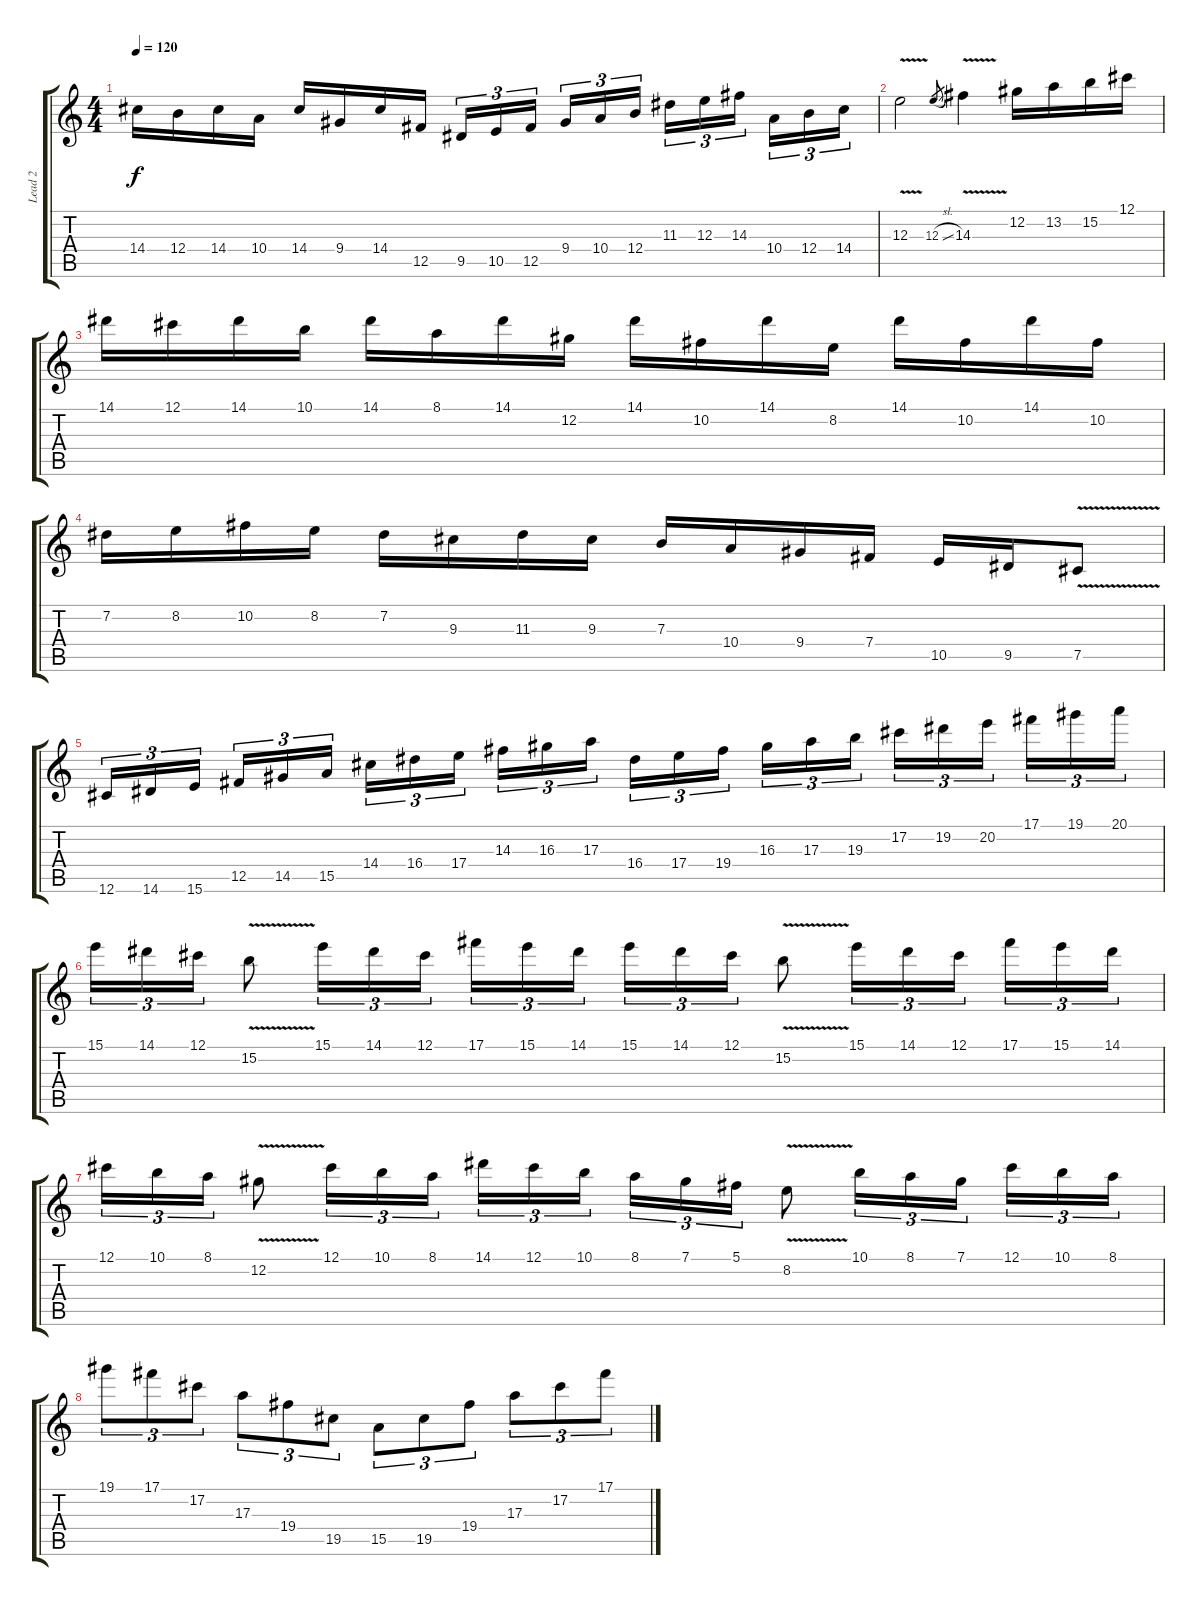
\track ("Lead 2" "Lead 2") {instrument distortionguitar}
\staff {score tabs}
\tuning (Db4 Ab3 E3 B2 Gb2 Db2) {hide}
\ts (4 4)
\tempo 120
\clef g2
\ks c
14.4.16{dy f} 12.4.16 14.4.16 10.4.16 14.4.16 9.4.16 14.4.16 12.5.16 9.5.16{tu (3 2)} 10.5.16{tu (3 2)} 12.5.16{tu (3 2)} 9.4.16{tu (3 2)} 10.4.16{tu (3 2)} 12.4.16{tu (3 2)} 11.3.16{tu (3 2)} 12.3.16{tu (3 2)} 14.3.16{tu (3 2)} 10.4.16{tu (3 2)} 12.4.16{tu (3 2)} 14.4.16{tu (3 2)} |
12.3{v}.2 12.3{sl}.8{gr} 14.3{v}.4 12.2.16 13.2.16 15.2.16 12.1.16 |
14.1.16 12.1.16 14.1.16 10.1.16 14.1.16 8.1.16 14.1.16 12.2.16 14.1.16 10.2.16 14.1.16 8.2.16 14.1.16 10.2.16 14.1.16 10.2.16 |
7.2.16 8.2.16 10.2.16 8.2.16 7.2.16 9.3.16 11.3.16 9.3.16 7.3.16 10.4.16 9.4.16 7.4.16 10.5.16 9.5.16 7.5{v}.8 |
12.6.16{tu (3 2)} 14.6.16{tu (3 2)} 15.6.16{tu (3 2)} 12.5.16{tu (3 2)} 14.5.16{tu (3 2)} 15.5.16{tu (3 2)} 14.4.16{tu (3 2)} 16.4.16{tu (3 2)} 17.4.16{tu (3 2)} 14.3.16{tu (3 2)} 16.3.16{tu (3 2)} 17.3.16{tu (3 2)} 16.4.16{tu (3 2)} 17.4.16{tu (3 2)} 19.4.16{tu (3 2)} 16.3.16{tu (3 2)} 17.3.16{tu (3 2)} 19.3.16{tu (3 2)} 17.2.16{tu (3 2)} 19.2.16{tu (3 2)} 20.2.16{tu (3 2)} 17.1.16{tu (3 2)} 19.1.16{tu (3 2)} 20.1.16{tu (3 2)} |
15.1.16{tu (3 2)} 14.1.16{tu (3 2)} 12.1.16{tu (3 2)} 15.2{v}.8 15.1.16{tu (3 2)} 14.1.16{tu (3 2)} 12.1.16{tu (3 2)} 17.1.16{tu (3 2)} 15.1.16{tu (3 2)} 14.1.16{tu (3 2)} 15.1.16{tu (3 2)} 14.1.16{tu (3 2)} 12.1.16{tu (3 2)} 15.2{v}.8 15.1.16{tu (3 2)} 14.1.16{tu (3 2)} 12.1.16{tu (3 2)} 17.1.16{tu (3 2)} 15.1.16{tu (3 2)} 14.1.16{tu (3 2)} |
12.1.16{tu (3 2)} 10.1.16{tu (3 2)} 8.1.16{tu (3 2)} 12.2{v}.8 12.1.16{tu (3 2)} 10.1.16{tu (3 2)} 8.1.16{tu (3 2)} 14.1.16{tu (3 2)} 12.1.16{tu (3 2)} 10.1.16{tu (3 2)} 8.1.16{tu (3 2)} 7.1.16{tu (3 2)} 5.1.16{tu (3 2)} 8.2{v}.8 10.1.16{tu (3 2)} 8.1.16{tu (3 2)} 7.1.16{tu (3 2)} 12.1.16{tu (3 2)} 10.1.16{tu (3 2)} 8.1.16{tu (3 2)} |
19.1.8{tu (3 2)} 17.1.8{tu (3 2)} 17.2.8{tu (3 2)} 17.3.8{tu (3 2)} 19.4.8{tu (3 2)} 19.5.8{tu (3 2)} 15.5.8{tu (3 2)} 19.5.8{tu (3 2)} 19.4.8{tu (3 2)} 17.3.8{tu (3 2)} 17.2.8{tu (3 2)} 17.1.8{tu (3 2)}
